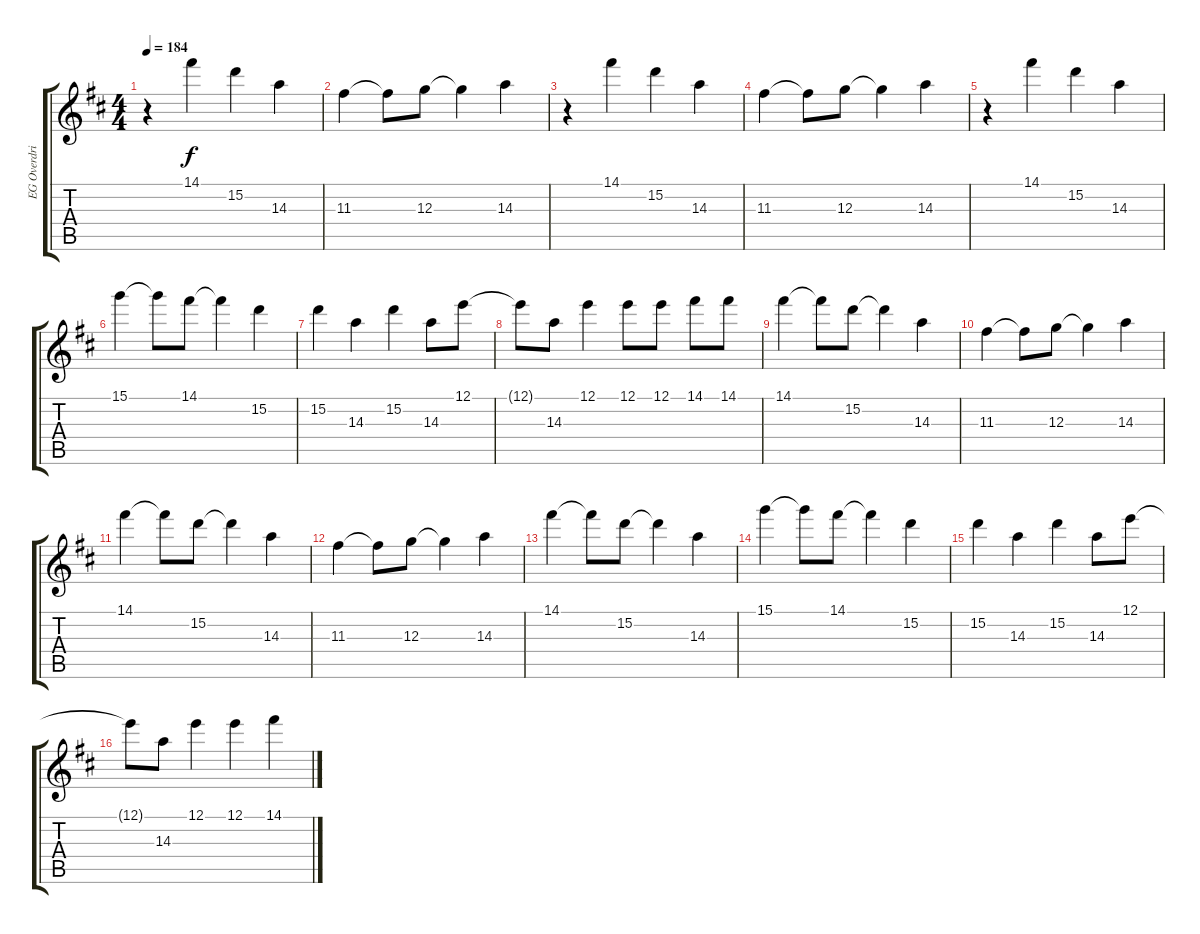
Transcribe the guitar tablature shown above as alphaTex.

\track ("EG Overdriven" "EG Overdri") {instrument overdrivenguitar}
\staff {score tabs}
\tuning (E4 B3 G3 D3 A2 E2) {hide}
\ts (4 4)
\tempo 184
\clef g2
\ks d
r.4{dy f instrument overdrivenguitar} 14.1.4 15.2.4 14.3.4 |
11.3.4 11.3{t}.8 12.3.8 12.3{t}.4 14.3.4 |
r.4 14.1.4 15.2.4 14.3.4 |
11.3.4 11.3{t}.8 12.3.8 12.3{t}.4 14.3.4 |
r.4 14.1.4 15.2.4 14.3.4 |
15.1.4 15.1{t}.8 14.1.8 14.1{t}.4 15.2.4 |
15.2.4 14.3.4 15.2.4 14.3.8 12.1.8 |
12.1{t}.8 14.3.8 12.1.4 12.1.8 12.1.8 14.1.8 14.1.8 |
14.1.4 14.1{t}.8 15.2.8 15.2{t}.4 14.3.4 |
11.3.4 11.3{t}.8 12.3.8 12.3{t}.4 14.3.4 |
14.1.4 14.1{t}.8 15.2.8 15.2{t}.4 14.3.4 |
11.3.4 11.3{t}.8 12.3.8 12.3{t}.4 14.3.4 |
14.1.4 14.1{t}.8 15.2.8 15.2{t}.4 14.3.4 |
15.1.4 15.1{t}.8 14.1.8 14.1{t}.4 15.2.4 |
15.2.4 14.3.4 15.2.4 14.3.8 12.1.8 |
12.1{t}.8 14.3.8 12.1.4 12.1.4 14.1.4
